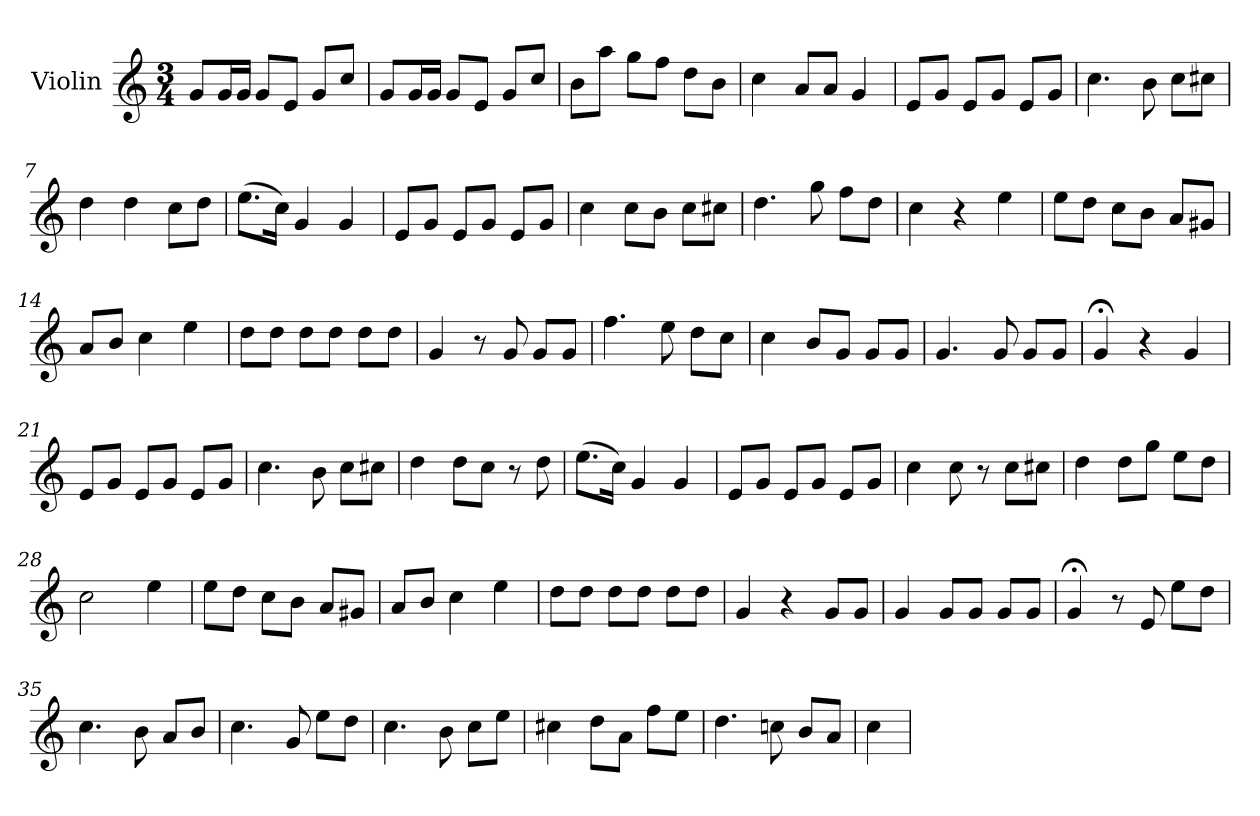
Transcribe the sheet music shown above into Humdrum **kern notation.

**kern
*part1
*staff1
*I"Violin
*I'Vln.
*clefG2
*k[]
*M3/4
=1
8g/L
16g/L
16g/JJ
8g/L
8e/J
8g/L
8cc/J
=2
8g/L
16g/L
16g/JJ
8g/L
8e/J
8g/L
8cc/J
=3
8b\L
8aa\J
8gg\L
8ff\J
8dd\L
8b\J
=4
4cc\
8a/L
8a/J
4g/
=5
8e/L
8g/J
8e/L
8g/J
8e/L
8g/J
!!LO:LB:g=z
=6
4.cc\
8b\
8cc\L
8cc#X\J
=7
4dd\
4dd\
8cc\L
8dd\J
=8
(>8.ee\L
16cc\Jk)
4g/
4g/
=9
8e/L
8g/J
8e/L
8g/J
8e/L
8g/J
=10
4cc\
8cc\L
8b\J
8cc\L
8cc#X\J
=11
4.dd\
8gg\
8ff\L
8dd\J
=12
4cc\
4r
4ee\
!!LO:LB:g=z
=13
8ee\L
8dd\J
8cc\L
8b\J
8a/L
8g#X/J
=14
8a/L
8b/J
4cc\
4ee\
=15
8dd\L
8dd\J
8dd\L
8dd\J
8dd\L
8dd\J
=16
4g/
8r
8g/
8g/L
8g/J
=17
4.ff\
8ee\
8dd\L
8cc\J
=18
4cc\
8b/L
8g/J
8g/L
8g/J
=19
4.g/
8g/
8g/L
8g/J
!!LO:LB:g=z
=20
4g;</
4r
4g/
=21
8e/L
8g/J
8e/L
8g/J
8e/L
8g/J
=22
4.cc\
8b\
8cc\L
8cc#X\J
=23
4dd\
8dd\L
8cc\J
8r
8dd\
=24
(>8.ee\L
16cc\Jk)
4g/
4g/
=25
8e/L
8g/J
8e/L
8g/J
8e/L
8g/J
!!LO:LB:g=z
=26
4cc\
8cc\
8r
8cc\L
8cc#X\J
=27
4dd\
8dd\L
8gg\J
8ee\L
8dd\J
=28
2cc\
4ee\
=29
8ee\L
8dd\J
8cc\L
8b\J
8a/L
8g#X/J
=30
8a/L
8b/J
4cc\
4ee\
=31
8dd\L
8dd\J
8dd\L
8dd\J
8dd\L
8dd\J
=32
4g/
4r
8g/L
8g/J
!!LO:LB:g=z
=33
4g/
8g/L
8g/J
8g/L
8g/J
=34
4g;</
8r
8e/
8ee\L
8dd\J
=35
4.cc\
8b\
8a/L
8b/J
=36
4.cc\
8g/
8ee\L
8dd\J
=37
4.cc\
8b\
8cc\L
8ee\J
=38
4cc#X\
8dd\L
8a\J
8ff\L
8ee\J
=39
4.dd\
8ccn\
8b/L
8a/J
!!LO:LB:g=z
=40
4cc\
=
*-
